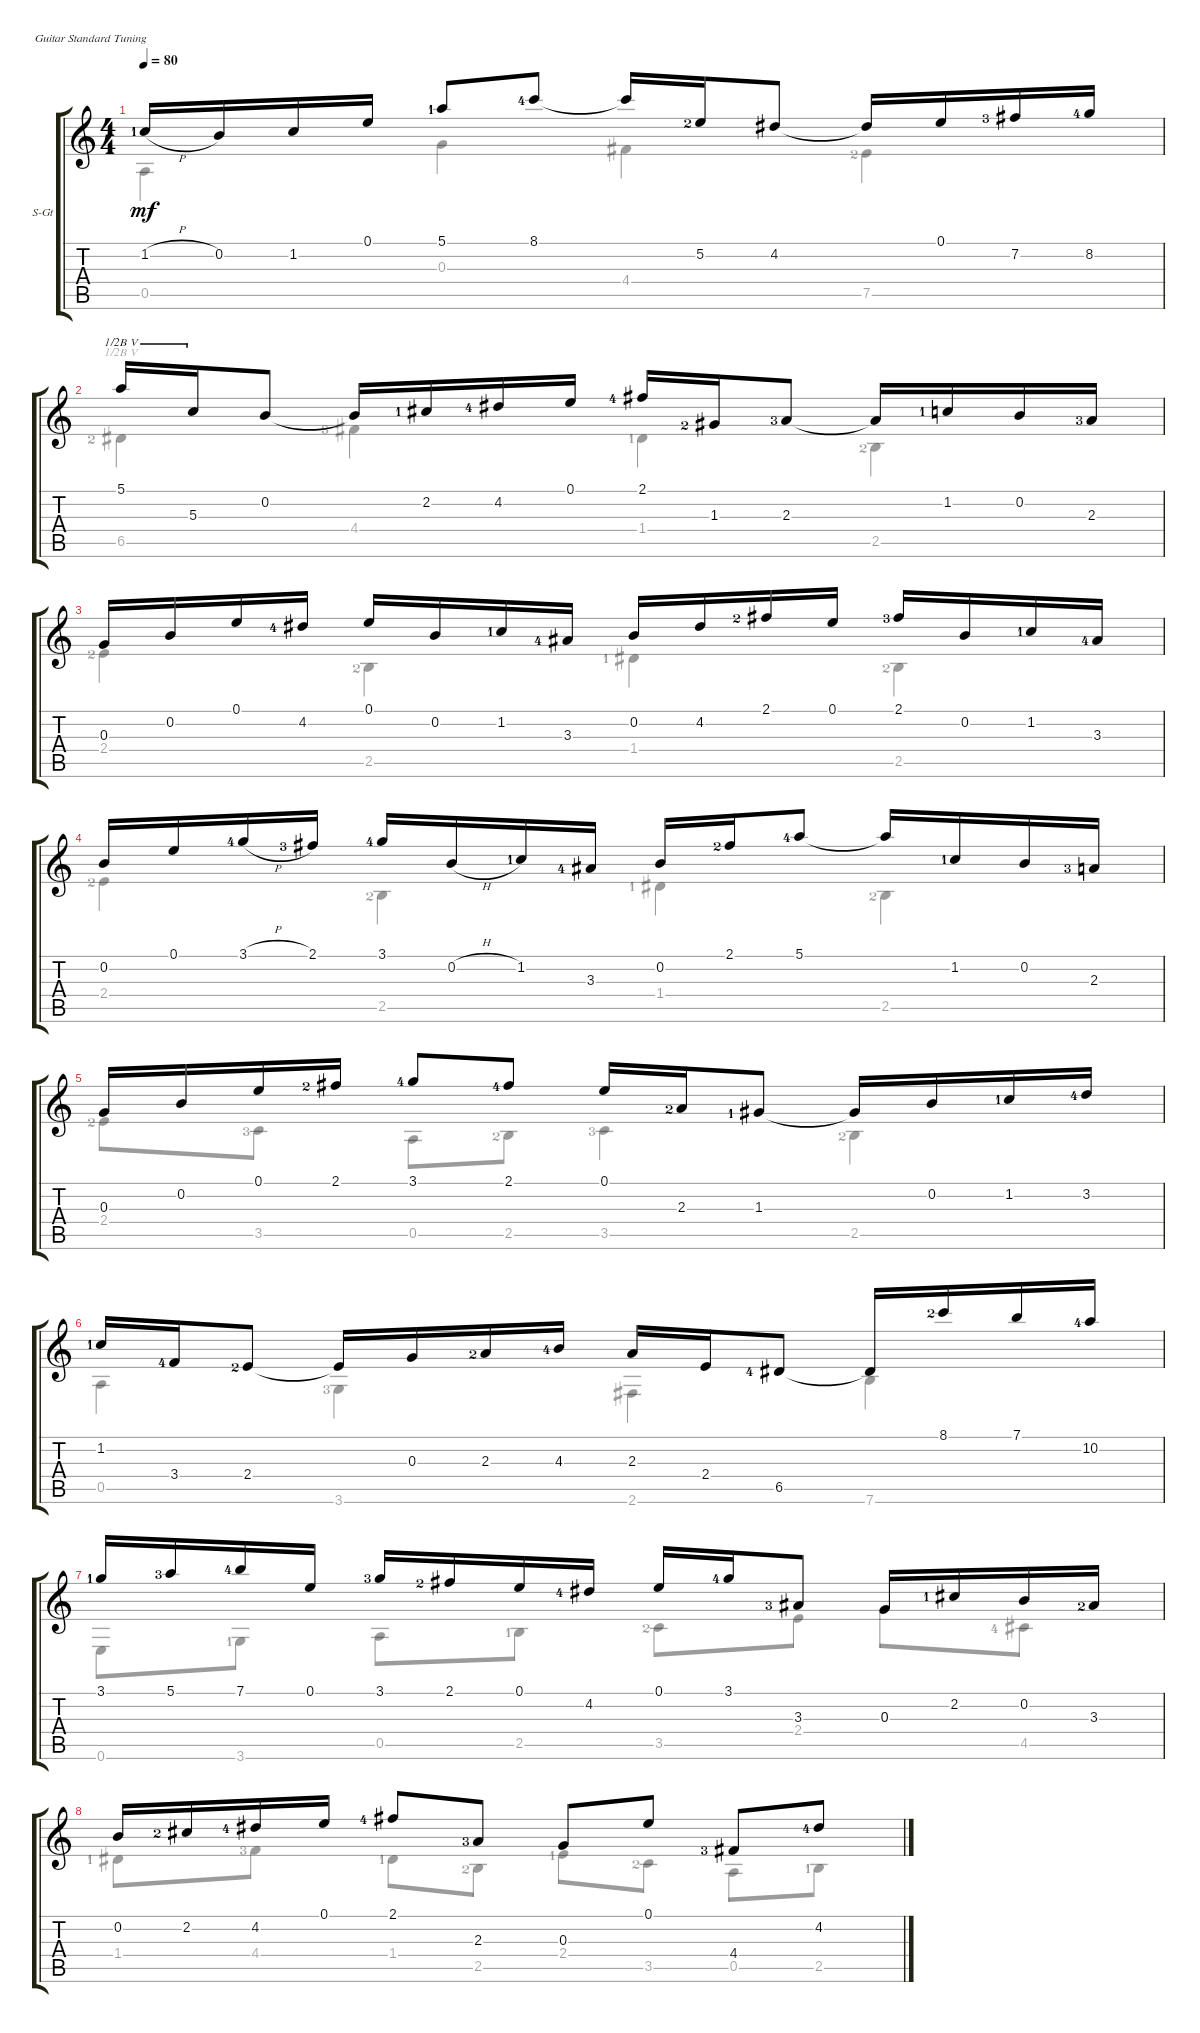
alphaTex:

\defaultSystemsLayout 4
\bracketExtendMode groupsimilarinstruments
\firstSystemTrackNameOrientation horizontal
\otherSystemsTrackNameOrientation horizontal
\track ("Steel Guitar" "S-Gt") {instrument acousticguitarsteel}
\staff {score tabs}
\tuning (E4 B3 G3 D3 A2 E2)
\voice
\ts (4 4)
\tempo 80
\clef g2
\ks c
1.2{h lf 2}.16{dy mf} 0.2.16 1.2.16 0.1.16 5.1{lf 2}.8 8.1{lf 5}.8 8.1{t}.16 5.2{lf 3}.16 4.2.8 4.2{t}.16 0.1.16 7.2{lf 4}.16 8.2{lf 5}.16 |
5.1.16{barre (5 half)} 5.3.16{barre (5 half)} 0.2.8 0.2{t}.16 2.2{lf 2}.16 4.2{lf 5}.16 0.1.16 2.1{lf 5}.16 1.3{lf 3}.16 2.3{lf 4}.8 2.3{t}.16 1.2{lf 2}.16 0.2.16 2.3{lf 4}.16 |
0.3.16 0.2.16 0.1.16 4.2{lf 5}.16 0.1.16 0.2.16 1.2{lf 2}.16 3.3{lf 5}.16 0.2.16 4.2.16 2.1{lf 3}.16 0.1.16 2.1{lf 4}.16 0.2.16 1.2{lf 2}.16 3.3{lf 5}.16 |
0.2.16 0.1.16 3.1{h lf 5}.16 2.1{lf 4}.16 3.1{lf 5}.16 0.2{h}.16 1.2{lf 2}.16 3.3{lf 5}.16 0.2.16 2.1{lf 3}.16 5.1{lf 5}.8 5.1{t}.16 1.2{lf 2}.16 0.2.16 2.3{lf 4}.16 |
0.3.16 0.2.16 0.1.16 2.1{lf 3}.16 3.1{lf 5}.8 2.1{lf 5}.8 0.1.16 2.3{lf 3}.16 1.3{lf 2}.8 1.3{t}.16 0.2.16 1.2{lf 2}.16 3.2{lf 5}.16 |
1.2{lf 2}.16 3.4{lf 5}.16 2.4{lf 3}.8 2.4{t}.16 0.3.16 2.3{lf 3}.16 4.3{lf 5}.16 2.3.16 2.4.16 6.5{lf 5}.8 6.5{t}.16 8.1{lf 3}.16 7.1.16 10.2{lf 5}.16 |
3.1{lf 2}.16 5.1{lf 4}.16 7.1{lf 5}.16 0.1.16 3.1{lf 4}.16 2.1{lf 3}.16 0.1.16 4.2{lf 5}.16 0.1.16 3.1{lf 5}.16 3.3{lf 4}.8 0.3.16 2.2{lf 2}.16 0.2.16 3.3{lf 3}.16 |
0.2.16 2.2{lf 3}.16 4.2{lf 5}.16 0.1.16 2.1{lf 5}.8 2.3{lf 4}.8 0.3.8 0.1.8 4.4{lf 4}.8 4.2{lf 5}.8
\voice
\clef g2
\ottava regular
\simile none
\ks c
0.5.4{dy mf} 0.3.4 4.4.4 7.5{lf 3}.4 |
6.5{lf 3}.4{barre (5 half)} 4.4{lf 4}.4 1.4{lf 2}.4 2.5{lf 3}.4 |
2.4{lf 3}.4 2.5{lf 3}.4 1.4{lf 2}.4 2.5{lf 3}.4 |
2.4{lf 3}.4 2.5{lf 3}.4 1.4{lf 2}.4 2.5{lf 3}.4 |
2.4{lf 3}.8 3.5{lf 4}.8 0.5.8 2.5{lf 3}.8 3.5{lf 4}.4 2.5{lf 3}.4 |
0.5.4 3.6{lf 4}.4 2.6.4 7.6.4 |
0.6.8 3.6{lf 2}.8 0.5.8 2.5{lf 2}.8 3.5{lf 3}.8 2.4.8 0.3.8 4.5{lf 5}.8 |
1.4{lf 2}.8 4.4{lf 4}.8 1.4{lf 2}.8 2.5{lf 3}.8 2.4{lf 2}.8 3.5{lf 3}.8 0.5.8 2.5{lf 2}.8
